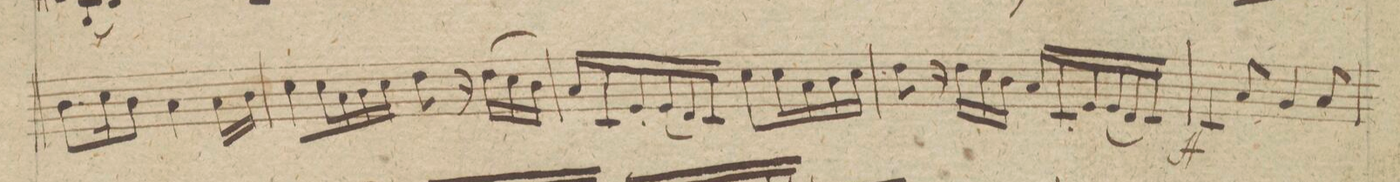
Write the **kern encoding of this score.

**kern	**dynam
*I"Violino 2do	*
*clefG2	*
*k[f#c#g#]	*
*M6/8	*
8.b\L	.
16cc#\K	.
8b\J	.
4a\	.
16a\LL	.
16b\JJ	.
=53	=53
8cc#\L	.
16cc#\L	.
16a\	.
16b\	.
16cc#\JJ	.
8dd\	.
16r	.
(16dd\LL	.
16cc#\	.
16b\JJ)	.
=54	=54
16a/LL	.
16c#/	.
16e'/	.
(16e/	.
16d/	.
16c#/JJ)	.
8cc#\L	.
16cc#\L	.
16a\	.
16b\	.
16cc#\JJ	.
=55	=55
8dd\	.
16r	.
16dd\LL	.
16cc#\	.
16b\JJ	.
16a/LL	.
16c#'/	.
16e/	.
(16e/	.
16d/	.
16c#/JJ)	.
=56	=56
4c#/	ff
8a/	.
4g#/	.
8a/	.
=57	=57
*-	*-
